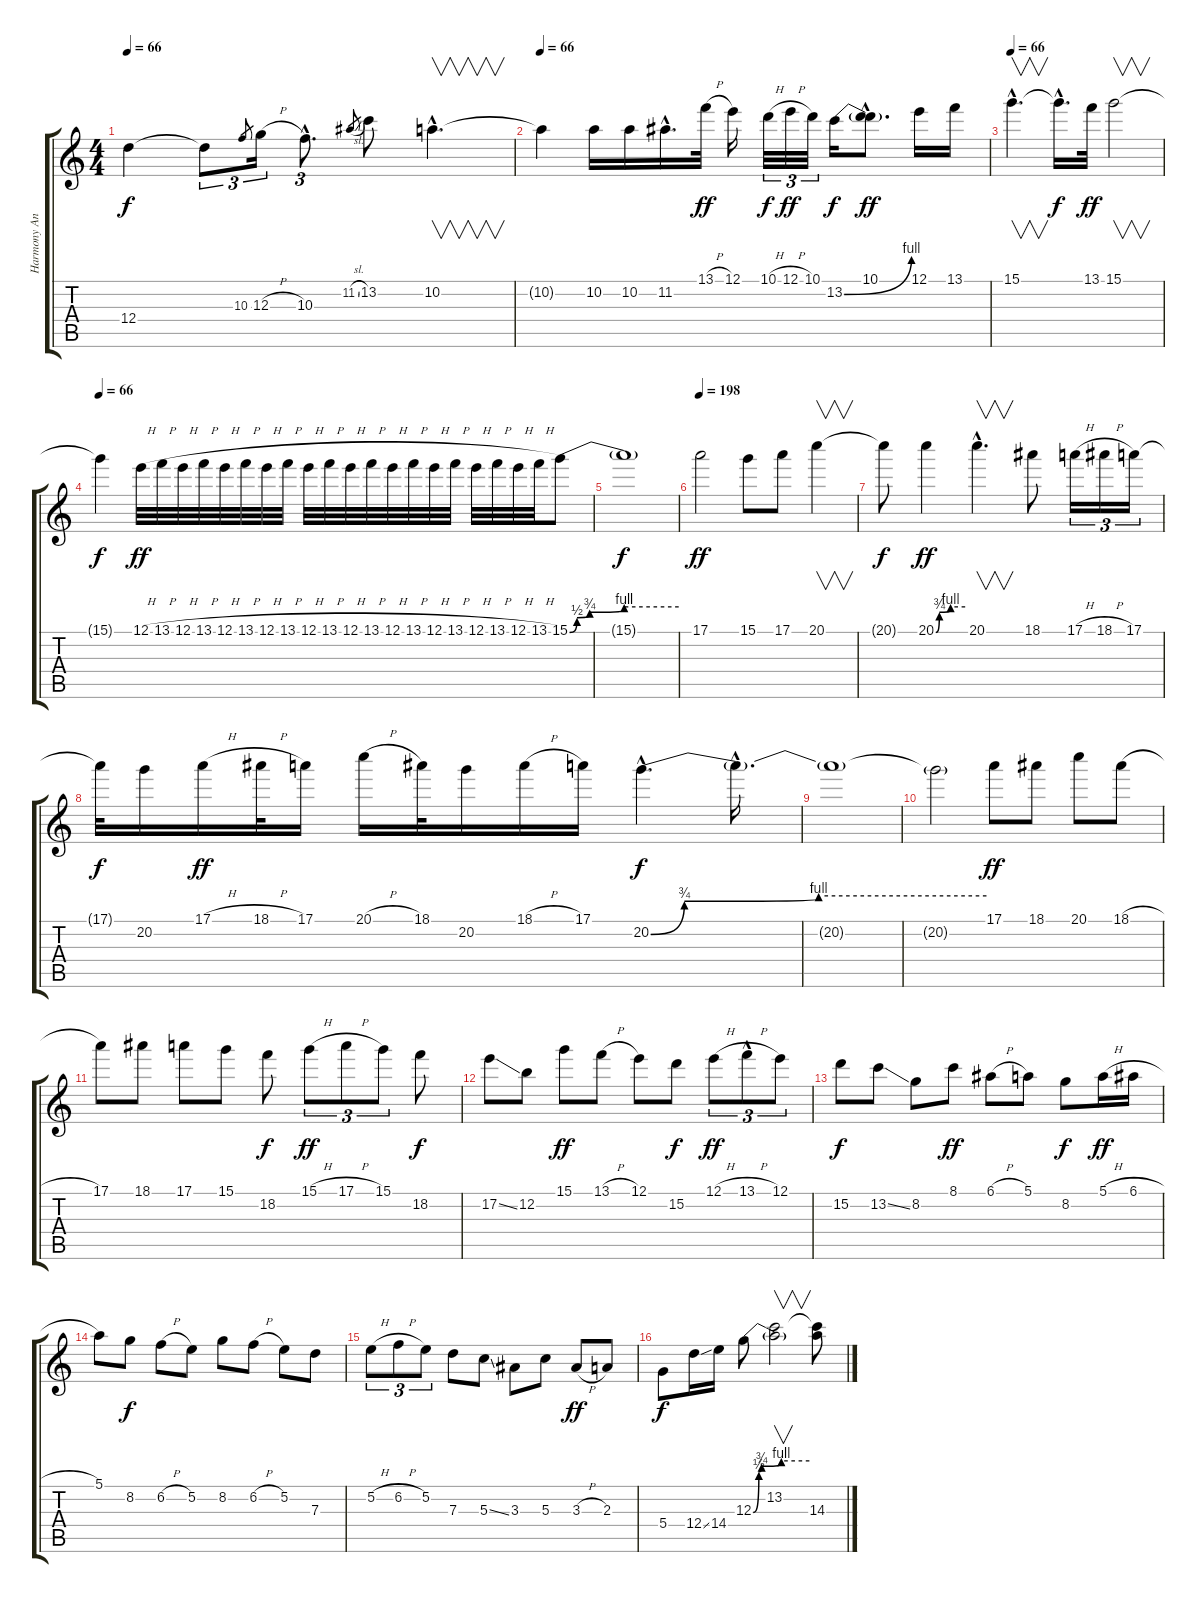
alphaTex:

\track ("Harmony And Solo" "Harmony An") {instrument distortionguitar}
\staff {score tabs}
\tuning (E4 B3 G3 D3 A2 E2) {hide}
\ts (4 4)
\tempo 66
\clef g2
\ks c
12.4{t}.4{dy f} 12.4{t}.8{tu (3 2)} 10.3.8{gr} 12.3{h}.16{tu (3 2)} 10.3{hac}.8{d tu (3 2)} 11.2{sl}.8{gr} 13.2.8 10.2{hac}.4{v d} |
\tempo 66
10.2{t}.4 10.2.16 10.2.16 11.2{hac}.16{d} 13.1{h}.32{dy ff} 12.1.16 10.1{h}.32{tu (3 2) dy f} 12.1{h}.32{tu (3 2) dy ff} 10.1.32{tu (3 2)} 13.2{be (bend 0 0 60 4)}.16{dy f} (10.1{hac} 13.2{hac t}).8{d dy ff} 12.1.16 13.1.16 |
\tempo 66
15.1{hac}.4{v d} 15.1{hac t}.16{d dy f} 13.1.32{dy ff} 15.1.2{v} |
\tempo 66
15.1{t}.4{dy f} 12.1{h}.32{dy ff} 13.1{h}.32 12.1{h}.32 13.1{h}.32 12.1{h}.32 13.1{h}.32 12.1{h}.32 13.1{h}.32 12.1{h}.32 13.1{h}.32 12.1{h}.32 13.1{h}.32 12.1{h}.32 13.1{h}.32 12.1{h}.32 13.1{h}.32 12.1{h}.32 13.1{h}.32 12.1{h}.32 13.1{h}.32 15.1{be (custom 0 0 4 2 11 3 30 4 60 4)}.8 |
15.1{t}.1{dy f} |
\tempo 198
17.1.2{dy ff} 15.1.8 17.1.8 20.1.4{v} |
20.1{t}.8{dy f} 20.1{be (custom 0 0 7 3 30 4 60 4)}.4{dy ff} 20.1{hac}.4{v d} 18.1.8 17.1{h}.16{tu (3 2)} 18.1{h}.16{tu (3 2)} 17.1.16{tu (3 2)} |
17.1{t}.32{dy f} 20.2.16 17.1{h}.16{dy ff} 18.1{h}.32 17.1.16 20.1{h}.16 18.1.32 20.2.16 18.1{h}.16 17.1.16 20.2{be (custom 0 0 6 3 30 4 60 4) hac}.4{d dy f} 20.2{hac t}.16{d} |
20.2{t}.1 |
20.2{t}.2 17.1.8{dy ff} 18.1.8 20.1.8 18.1{h}.8 |
17.1.8 18.1.8 17.1.8 15.1.8 18.2.8{dy f} 15.1{h}.8{tu (3 2) dy ff} 17.1{h}.8{tu (3 2)} 15.1.8{tu (3 2)} 18.2.8{dy f} |
17.2{ss}.8 12.2.8 15.1.8{dy ff} 13.1{h}.8 12.1.8 15.2.8{dy f} 12.1{h}.8{tu (3 2) dy ff} 13.1{h hac}.8{tu (3 2)} 12.1.8{tu (3 2)} |
15.2.8{dy f} 13.2{ss}.8 8.2.8 8.1.8{dy ff} 6.1{h}.8 5.1.8 8.2.8{dy f} 5.1{h}.16{dy ff} 6.1{h}.16 |
5.1.8 8.2.8{dy f} 6.2{h}.8 5.2.8 8.2.8 6.2{h}.8 5.2.8 7.3.8 |
5.2{h}.8{tu (3 2)} 6.2{h}.8{tu (3 2)} 5.2.8{tu (3 2)} 7.3.8 5.3{ss}.8 3.3.8 5.3.8 3.3{h}.8{dy ff} 2.3.8 |
5.4.8{dy f} 12.4{ss}.16 14.4.16 12.3{be (custom 0 0 6 2 9 3 30 4 60 4)}.8 (13.2 12.3{t}).2{v} (13.2{t} 14.3{ss}).8
